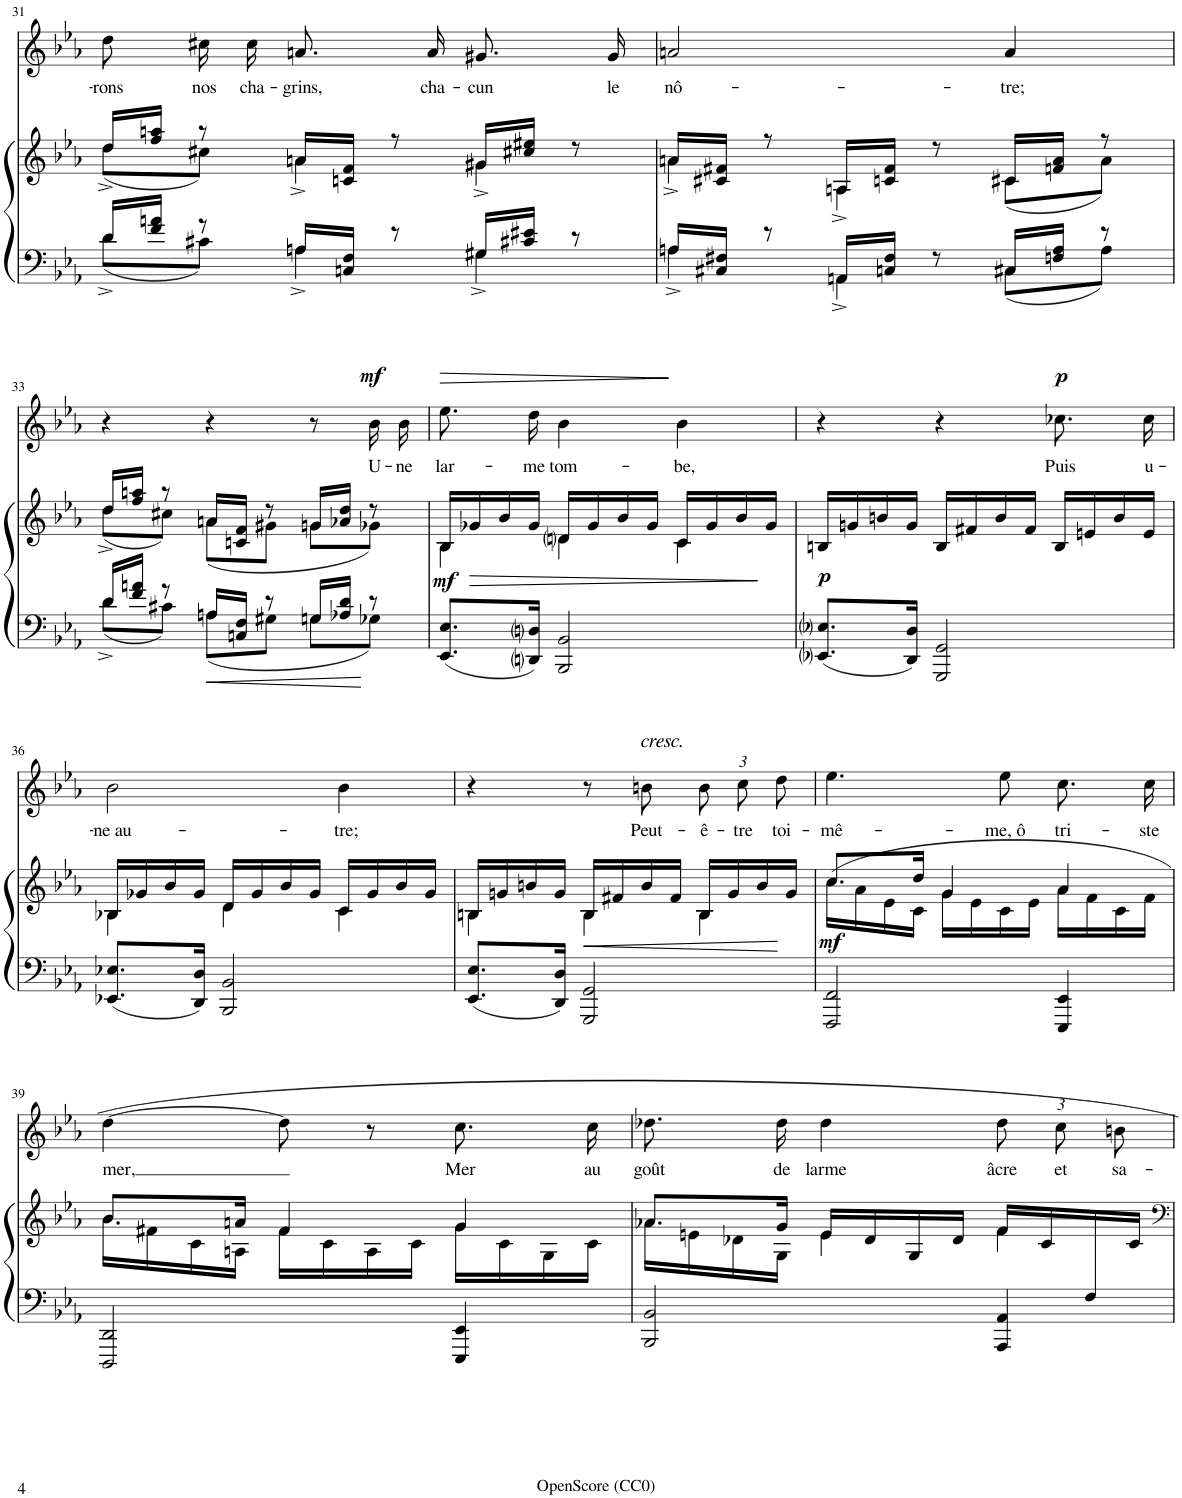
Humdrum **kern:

**kern	**kern	**dynam	**kern	**text	**dynam
*part2	*part2	*part2	*part1	*part1	*part1
*staff3	*staff2	*staff2/3	*staff1	*staff1	*staff1
*I"PIANO.	*	*	*I"CHANT.	*	*
*I'Pno	*	*	*	*	*
!!LO:PB:g=z
*clefF4	*clefG2	*	*clefG2	*	*
*k[b-e-a-]	*k[b-e-a-]	*	*k[b-e-a-]	*	*
*M3/4	*M3/4	*	*M3/4	*	*
=31	=31	=31	=31	=31	=31
*^	*^	*	*	*	*
!	!	!	!	!	!	!LO:LY:b	!
16d/LL	8d^\L	16dd/LL	8dd^\L	.	8dd\L	-rons	.
16f/ 16an/JJ	.	16ff/ 16aan/JJ	.	.	.	.	.
!	!	!	!	!	!	!LO:LY:b	!
8r	8c#X\J	8r	8cc#X\J	.	16cc#X\L	nos	.
!	!	!	!	!	!	!LO:LY:b	!
.	.	.	.	.	16cc#\JJ	cha-	.
!	!	!	!	!	!	!LO:LY:b	!
16An/LL	4A^\	16an/LL	4a^\	.	8.an/L	-grins,	.
16Cn/ 16F/JJ	.	16cn/ 16f/JJ	.	.	.	.	.
8r	.	8r	.	.	.	.	.
!	!	!	!	!	!	!LO:LY:b	!
.	.	.	.	.	16a/Jk	cha-	.
!	!	!	!	!	!	!LO:LY:b	!
16G#X/LL	4G#^\	16g#X^</LL	4g#\	.	8.g#X/L	-cun	.
16c#X/ 16e#X/JJ	.	16cc#X/ 16ee#X/JJ	.	.	.	.	.
8r	.	8r	.	.	.	.	.
!	!	!	!	!	!	!LO:LY:b	!
.	.	.	.	.	16g#/Jk	le	.
=32	=32	=32	=32	=32	=32	=32	=32
!	!	!	!	!	!	!LO:LY:b	!
16An^</LL	4A\	16an/LL	4a^\	.	2an/	nô-	.
16C#X/ 16F#X/JJ	.	16c#X/ 16f#X/JJ	.	.	.	.	.
8r	.	8r	.	.	.	.	.
16AAn/LL	4AA^\	16An/LL	4A^\	.	.	.	.
16Cn/ 16F#/JJ	.	16cn/ 16f#/JJ	.	.	.	.	.
8r	.	8r	.	.	.	.	.
!	!	!	!	!	!	!LO:LY:b	!
16C#X/LL	8C#\L	16c#X/LL	(<8c#\L	.	4a/	-tre;	.
16Fn/ 16A/JJ	.	16fn/ 16a/JJ	.	.	.	.	.
8r	8A\J	8r	8a\J)	.	.	.	.
!!LO:LB:g=z
=33	=33	=33	=33	=33	=33	=33	=33
16d/LL	8d^\L	16dd/LL	(<8dd^\L	.	4r	.	.
16f/ 16an/JJ	.	16ff/ 16aan/JJ	.	.	.	.	.
8r	8c#X\J	8r	8cc#X\J)	.	.	.	.
!	!	!	!	!LO:HP:b=2	!	!	!
16An/LL	8A\L	16an/LL	(8a\L	<	4r	.	.
16Cn/ 16F/JJ	.	16cn/ 16f/JJ	.	.	.	.	.
8r	8G#X\J	8r	8g#X\J	.	.	.	.
16Gn/LL	8G\L	16gn/LL	8g\L	.	8r	.	.
16A-X/ 16d/JJ	.	16a-X/ 16dd/JJ	.	.	.	.	.
!	!	!	!	!	!	!LO:LY:b	!LO:DY:a
8r	8G-X\J	8r	8g-X\J)	.	16b-\LL	U-	mf
!	!	!	!	!	!	!LO:LY:b	!
.	.	.	.	.	16b-\JJ	-ne	.
*v	*v	*	*	*	*	*	*
=34	=34	=34	=34	=34	=34	=34
!	!	!	!LO:DY:b	!	!LO:LY:b	!LO:HP:b
8.EE-/ 8.E-/L	16B-/LL	4B-\	mf	8.ee-\L	lar-	>
!	!	!	!LO:HP:b	!	!	!
.	16g-X/	.	>	.	.	.
.	16b-/	.	.	.	.	.
!	!	!	!	!	!LO:LY:b	!
16DDni/ 16Dni/Jk	16g-/JJ	.	.	16dd\Jk	-me	.
!	!	!	!	!	!LO:LY:b	!
2BBB-/ 2BB-/	16dni/LL	4d\	.	4b-\	tom-	.
.	16g-/	.	.	.	.	.
.	16b-/	.	.	.	.	.
.	16g-/JJ	.	.	.	.	.
!	!	!	!	!	!LO:LY:b	!
.	16c/LL	4c\	.	4b-\	-be,	]
.	16g-/	.	.	.	.	.
.	16b-/	.	.	.	.	.
.	16g-/JJ	.	[	.	.	.
*	*v	*v	*	*	*	*
=35	=35	=35	=35	=35	=35
!	!	!LO:DY:b	!	!	!
8.EE-i/ 8.E-i/L	16Bn/LL	p	4r	.	.
.	16gn/	.	.	.	.
.	16bn/	.	.	.	.
16DD/ 16D/Jk	16g/JJ	.	.	.	.
2GGG/ 2GG/	16B/LL	.	4r	.	.
.	16f#X/	.	.	.	.
.	16b/	.	.	.	.
.	16f#/JJ	.	.	.	.
!	!	!	!	!LO:LY:b	!LO:DY:a
.	16B/LL	.	8.cc-X\L	Puis	p
.	16en/	.	.	.	.
.	16b/	.	.	.	.
!	!	!	!	!LO:LY:b	!
.	16e/JJ	.	16cc-\Jk	u-	.
!!LO:LB:g=z
=36	=36	=36	=36	=36	=36
*	*^	*	*	*	*
!	!	!	!	!	!LO:LY:b	!
8.EE-X/ 8.E-X/L	16B-X/LL	4B-\	.	2b-\	-ne au-	.
.	16g-X/	.	.	.	.	.
.	16b-/	.	.	.	.	.
16DD/ 16D/Jk	16g-/JJ	.	.	.	.	.
2BBB-/ 2BB-/	16d/LL	4d\	.	.	.	.
.	16g-/	.	.	.	.	.
.	16b-/	.	.	.	.	.
.	16g-/JJ	.	.	.	.	.
!	!	!	!	!	!LO:LY:b	!
.	16c/LL	4c\	.	4b-\	-tre;	.
.	16g-/	.	.	.	.	.
.	16b-/	.	.	.	.	.
.	16g-/JJ	.	.	.	.	.
=37	=37	=37	=37	=37	=37	=37
8.EE-/ 8.E-/L	16Bn/LL	4B\	.	4r	.	.
.	16gn/	.	.	.	.	.
.	16bn/	.	.	.	.	.
16DD/ 16D/Jk	16g/JJ	.	.	.	.	.
2GGG/ 2GG/	16B/LL	4B\	.	8r	.	.
.	16f#X/	.	.	.	.	.
!	!	!	!	!LO:TX:a:i:t=cresc.	!	!
!	!	!	!	!	!LO:LY:b	!
.	16b/	.	.	8bn\	Peut-	.
.	16f#/JJ	.	.	.	.	.
*	*	*	*	*Xbrackettup	*	*
!	!	!	!	!	!LO:LY:b	!
.	16B/LL	4B\	.	12b\L	-ê-	.
.	16g/	.	.	.	.	.
!	!	!	!	!	!LO:LY:b	!
.	.	.	.	12cc\	-tre	.
.	16b/	.	.	.	.	.
!	!	!	!	!	!LO:LY:b	!
.	.	.	.	12dd\J	toi-	.
.	16g/JJ	.	]	.	.	.
=38	=38	=38	=38	=38	=38	=38
!	!	!	!LO:DY:b	!	!LO:LY:b	!
2FFF/ 2FF/	16cc\LL	8.cc/L	mf	4.ee-\	-mê-	.
.	16a-\	.	.	.	.	.
.	16e-\	.	.	.	.	.
.	16c\JJ	16dd/Jk	.	.	.	.
.	16g\LL	4g/	.	.	.	.
.	16e-\	.	.	.	.	.
!	!	!	!	!	!LO:LY:b	!
.	16c\	.	.	8ee-\	-me, ô	.
.	16e-\JJ	.	.	.	.	.
!	!	!	!	!	!LO:LY:b	!
4EEE-/ 4EE-/	16a-\LL	4a-/	.	8.cc\L	tri-	.
.	16f\	.	.	.	.	.
.	16c\	.	.	.	.	.
!	!	!	!	!	!LO:LY:b	!
.	16f\JJ	.	.	16cc\Jk	-ste	.
!!LO:LB:g=z
=39	=39	=39	=39	=39	=39	=39
!	!	!	!	!	!LO:LY:b	!
2DDD/ 2DD/	16b-\LL	8.b-/L	.	[4dd\	mer,	.
.	16f#X\	.	.	.	.	.
.	16c\	.	.	.	.	.
.	16An\JJ	16an/Jk	.	.	.	.
.	16f#\LL	4f#/	.	8dd\]	.	.
.	16c\	.	.	.	.	.
.	16A\	.	.	8r	.	.
.	16c\JJ	.	.	.	.	.
!	!	!	!	!	!LO:LY:b	!
4EEE-/ 4EE-/	16g\LL	4g/	.	8.cc\L	Mer	.
.	16c\	.	.	.	.	.
.	16G\	.	.	.	.	.
!	!	!	!	!	!LO:LY:b	!
.	16c\JJ	.	.	16cc\Jk	au	.
=40	=40	=40	=40	=40	=40	=40
*^	*	*	*	*	*	*
!	!	!	!	!	!	!LO:LY:b	!
8ryy	2BBB-/ 2BB-/	16a-X\LL	8.a-/L	.	8.dd-X\L	goût	.
.	.	16en\	.	.	.	.	.
.	.	16d-X\	.	.	.	.	.
!	!	!	!	!	!	!LO:LY:b	!
.	.	16G\JJ	16g/Jk	.	16dd-\Jk	de	.
!	!	!	!	!	!	!LO:LY:b	!
.	.	16e/LL	4e\	.	4dd-\	larme	.
.	.	16d-/	.	.	.	.	.
.	.	16G/	.	.	.	.	.
.	.	16d-/JJ	.	.	.	.	.
!	!	!	!	!	!	!LO:LY:b	!
.	4AAA-/ 4AA-/	16f/LL	4f\	.	12dd-\L	âcre	.
.	.	16c/	.	.	.	.	.
!	!	!	!	!	!	!LO:LY:b	!
.	.	.	.	.	12cc\	et	.
16F/	.	16ryy	.	.	.	.	.
!	!	!	!	!	!	!LO:LY:b	!
.	.	.	.	.	12bn\J	sa-	.
16ryy	.	16c/JJ	.	.	.	.	.
*v	*v	*	*	*	*	*	*
*	*v	*v	*	*	*	*
=	=	=	=	=	=
*-	*-	*-	*-	*-	*-
